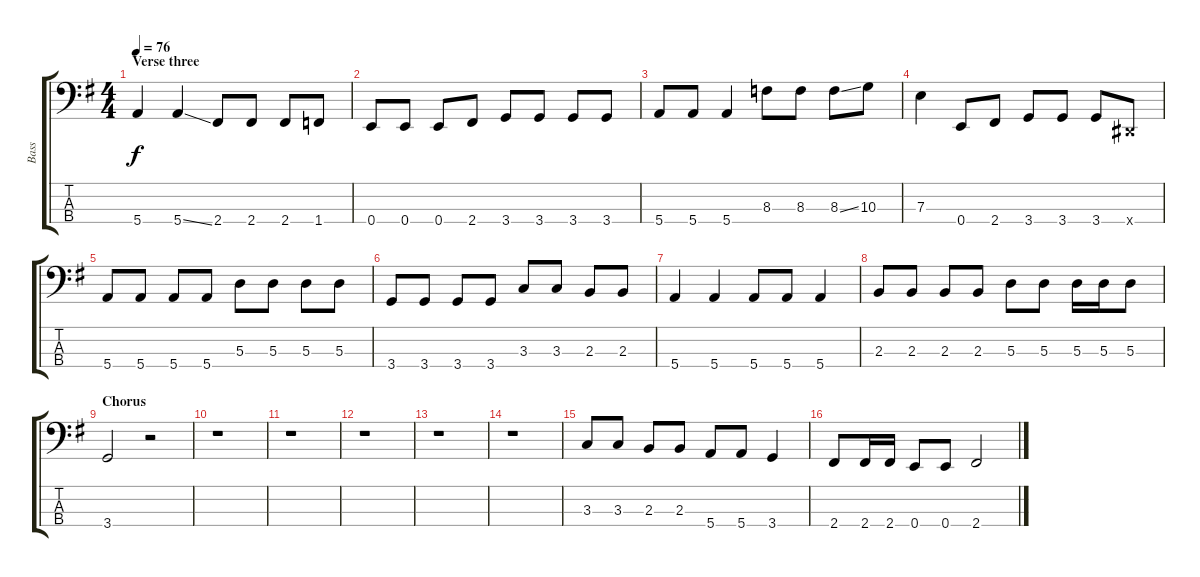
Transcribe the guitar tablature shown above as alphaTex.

\track ("Bass" "Bass") {instrument electricbassfinger}
\staff {score tabs}
\tuning (G2 D2 A1 E1) {hide}
\ts (4 4)
\section ("" "Verse three")
\tempo 76
\clef f4
\ks g
5.4.4{dy f} 5.4{ss}.4 2.4.8 2.4.8 2.4.8 1.4.8 |
0.4.8 0.4.8 0.4.8 2.4.8 3.4.8 3.4.8 3.4.8 3.4.8 |
5.4.8 5.4.8 5.4.4 8.3.8 8.3.8 8.3{ss}.8 10.3.8 |
7.3.4 0.4.8 2.4.8 3.4.8 3.4.8 3.4.8 -1.4{x}.8 |
5.4.8 5.4.8 5.4.8 5.4.8 5.3.8 5.3.8 5.3.8 5.3.8 |
3.4.8 3.4.8 3.4.8 3.4.8 3.3.8 3.3.8 2.3.8 2.3.8 |
5.4.4 5.4.4 5.4.8 5.4.8 5.4.4 |
2.3.8 2.3.8 2.3.8 2.3.8 5.3.8 5.3.8 5.3.16 5.3.16 5.3.8 |
\section ("" "Chorus")
3.4.2 r.2 |
r.1 |
r.1 |
r.1 |
r.1 |
r.1 |
3.3.8 3.3.8 2.3.8 2.3.8 5.4.8 5.4.8 3.4.4 |
2.4.8 2.4.16 2.4.16 0.4.8 0.4.8 2.4.2
